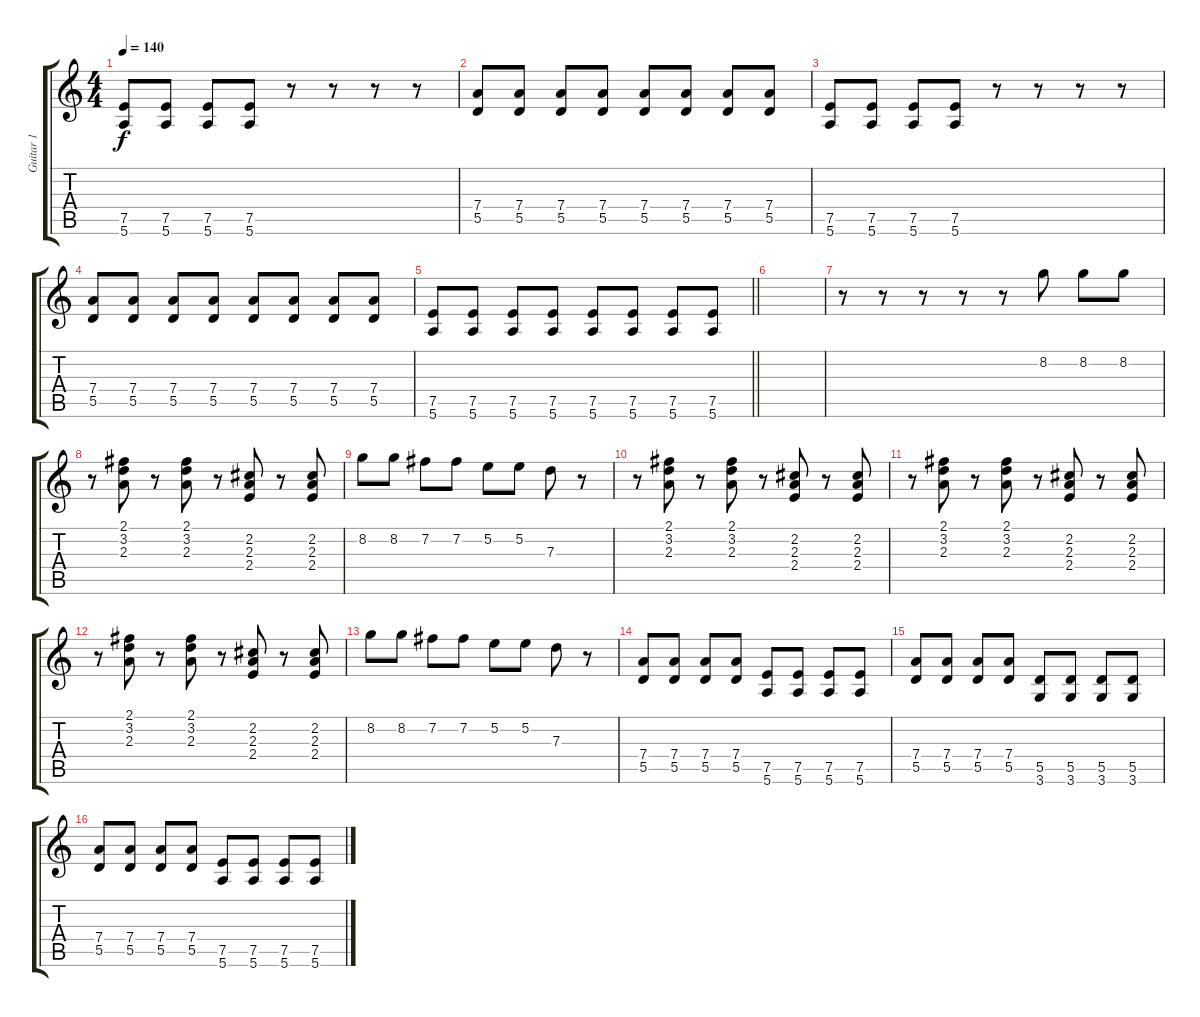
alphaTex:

\track ("Guitar 1" "Guitar 1") {instrument electricguitarclean}
\staff {score tabs}
\tuning (E4 B3 G3 D3 A2 E2) {hide}
\ts (4 4)
\tempo 140
\clef g2
\ks c
(7.5 5.6).8{dy f} (7.5 5.6).8 (7.5 5.6).8 (7.5 5.6).8 r.8 r.8 r.8 r.8 |
(7.4 5.5).8{instrument overdrivenguitar} (7.4 5.5).8 (7.4 5.5).8 (7.4 5.5).8 (7.4 5.5).8 (7.4 5.5).8 (7.4 5.5).8 (7.4 5.5).8 |
(7.5 5.6).8 (7.5 5.6).8 (7.5 5.6).8 (7.5 5.6).8 r.8 r.8 r.8 r.8 |
(7.4 5.5).8{instrument overdrivenguitar} (7.4 5.5).8 (7.4 5.5).8 (7.4 5.5).8 (7.4 5.5).8 (7.4 5.5).8 (7.4 5.5).8 (7.4 5.5).8 |
\barLineRight lightlight
(7.5 5.6).8 (7.5 5.6).8 (7.5 5.6).8 (7.5 5.6).8 (7.5 5.6).8 (7.5 5.6).8 (7.5 5.6).8 (7.5 5.6).8 |
|
r.8{instrument distortionguitar} r.8 r.8 r.8 r.8 8.2.8 8.2.8 8.2.8 |
r.8 (2.1 3.2 2.3).8 r.8 (2.1 3.2 2.3).8 r.8 (2.2 2.3 2.4).8 r.8 (2.2 2.3 2.4).8 |
8.2.8 8.2.8 7.2.8 7.2.8 5.2.8 5.2.8 7.3.8 r.8 |
r.8 (2.1 3.2 2.3).8 r.8 (2.1 3.2 2.3).8 r.8 (2.2 2.3 2.4).8 r.8 (2.2 2.3 2.4).8 |
r.8 (2.1 3.2 2.3).8 r.8 (2.1 3.2 2.3).8 r.8 (2.2 2.3 2.4).8 r.8 (2.2 2.3 2.4).8 |
r.8 (2.1 3.2 2.3).8 r.8 (2.1 3.2 2.3).8 r.8 (2.2 2.3 2.4).8 r.8 (2.2 2.3 2.4).8 |
8.2.8 8.2.8 7.2.8 7.2.8 5.2.8 5.2.8 7.3.8 r.8 |
(7.4 5.5).8 (7.4 5.5).8 (7.4 5.5).8 (7.4 5.5).8 (7.5 5.6).8 (7.5 5.6).8 (7.5 5.6).8 (7.5 5.6).8 |
(7.4 5.5).8 (7.4 5.5).8 (7.4 5.5).8 (7.4 5.5).8 (5.5 3.6).8 (5.5 3.6).8 (5.5 3.6).8 (5.5 3.6).8 |
(7.4 5.5).8 (7.4 5.5).8 (7.4 5.5).8 (7.4 5.5).8 (7.5 5.6).8 (7.5 5.6).8 (7.5 5.6).8 (7.5 5.6).8
